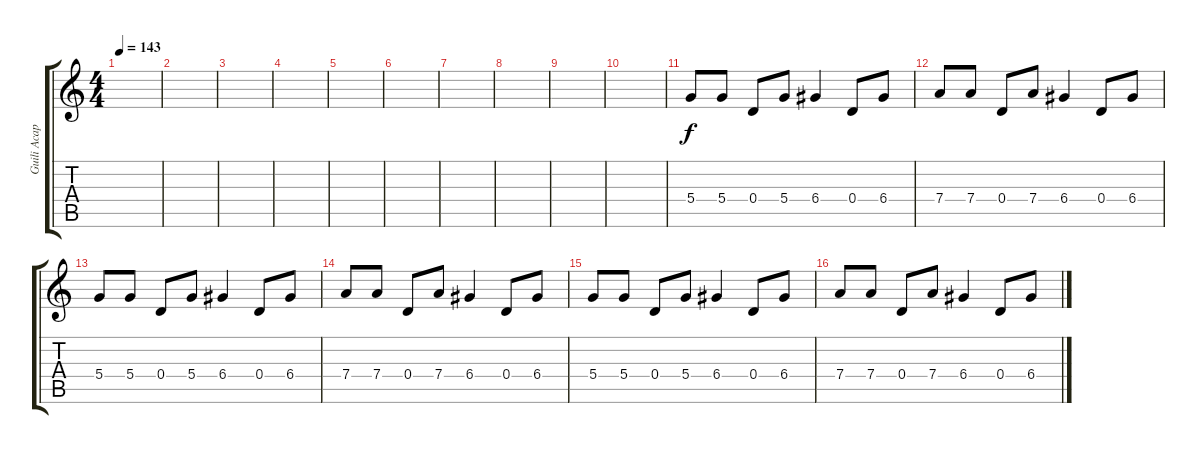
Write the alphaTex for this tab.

\track ("Guili Acapulco" "Guili Acap") {instrument distortionguitar}
\staff {score tabs}
\tuning (E4 B3 G3 D3 A2 E2) {hide}
\ts (4 4)
\tempo 143
\clef g2
\ks c
|
|
|
|
|
|
|
|
|
|
5.4.8 5.4.8 0.4.8 5.4.8 6.4.4 0.4.8 6.4.8 |
7.4.8 7.4.8 0.4.8 7.4.8 6.4.4 0.4.8 6.4.8 |
5.4.8 5.4.8 0.4.8 5.4.8 6.4.4 0.4.8 6.4.8 |
7.4.8 7.4.8 0.4.8 7.4.8 6.4.4 0.4.8 6.4.8 |
5.4.8 5.4.8 0.4.8 5.4.8 6.4.4 0.4.8 6.4.8 |
7.4.8 7.4.8 0.4.8 7.4.8 6.4.4 0.4.8 6.4.8
